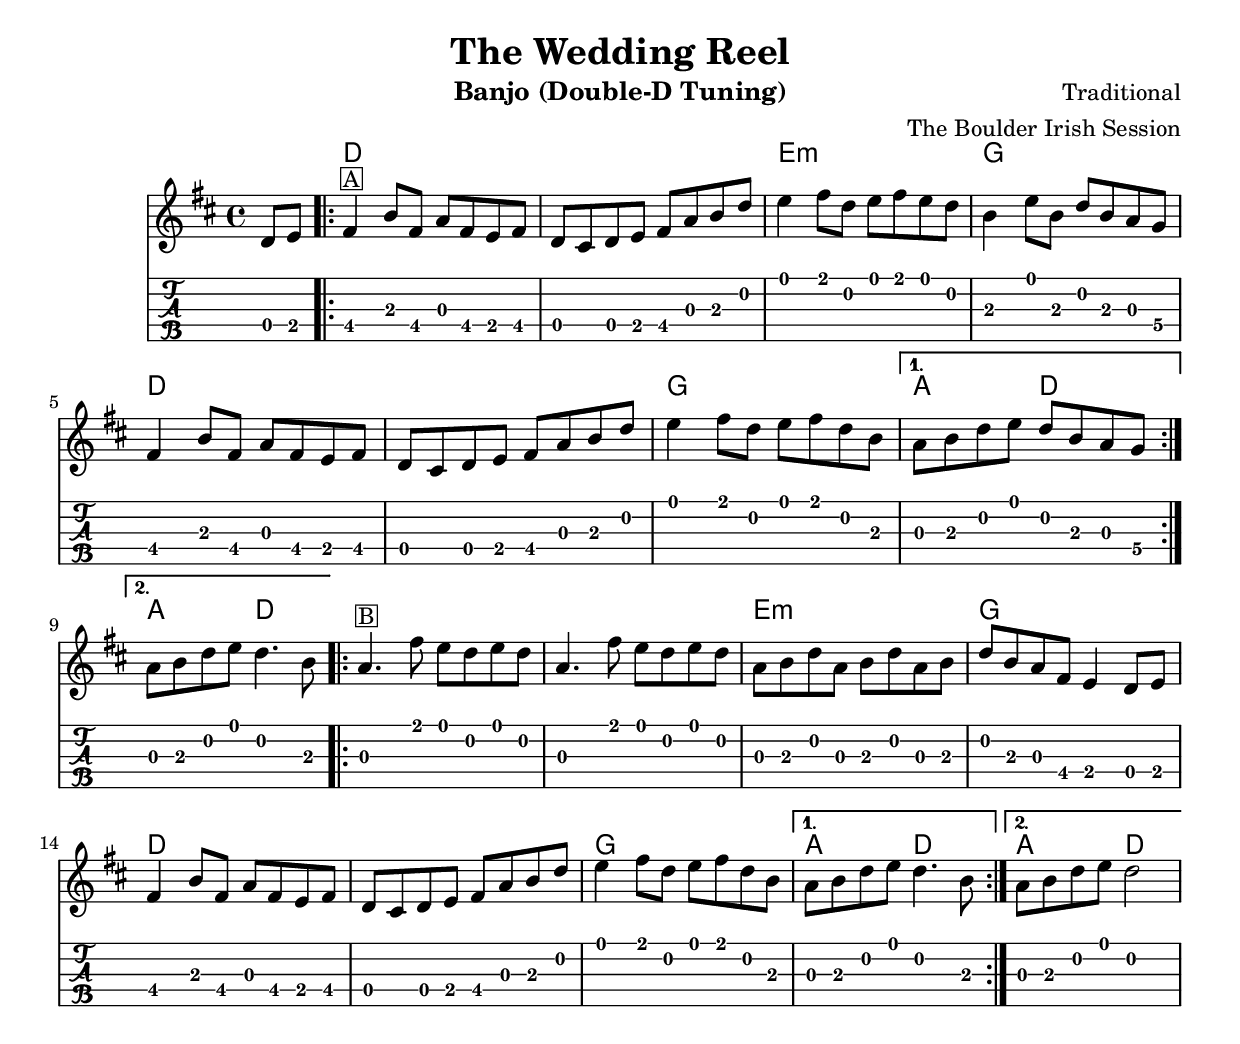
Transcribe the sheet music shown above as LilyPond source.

\version "2.18.2"
\language "english"

\version "2.18.2"
\language "english"

theWeddingReelMelodyA = \relative c' {
  \partial 4
  d8 e
  \repeat volta 2 {
    | fs4^\markup {\box A} b8 fs a fs e fs
    | d cs d e fs a b d
    | e4 fs8 d e fs e d
    | b4 e8 b d b a g

    | fs4 b8 fs a fs e fs
    | d cs d e fs a b d
    | e4 fs8 d e fs d b
  }
  \alternative {
    { | a b d e d b a g }
    { | a b d e d4. b8 }
  }
}

theWeddingReelMelodyB = \relative c'' {
  \repeat volta 2 {
    | a4.^\markup {\box B} fs'8 e d e d
    | a4. fs'8 e d e d
    | a b d a b d a b
    | d b a fs e4 d8 e

    | fs4 b8 fs a fs e fs
    | d cs d e fs a b d
    | e4 fs8 d e fs d b
  }
  \alternative {
    { | a b d e d4. b8 }
    { | a b d e d2 }
  }
}

theWeddingReelMelody = {
  \key d \major
  \time 4/4

  \theWeddingReelMelodyA
  \theWeddingReelMelodyB
}

theWeddingReelHarmonyPart = \chordmode {
  \repeat volta 2 {
    | d1
    | d1
    | e1:min
    | g1
    | d1
    | d1
    | g1
  }
  \alternative {
    { | a2 d2 }
    { | a2 d2 }
  }
}


theWeddingReelHarmony = {
  s4
  \theWeddingReelHarmonyPart
  \theWeddingReelHarmonyPart
}

\version "2.18.2"
\language "english"

%% Clawhammer banjo tunings. Double-D is just Double-C capoed up one position.

banjo-double-c-tuning = \stringTuning <g c g c' d'>
banjo-double-d-tuning = \stringTuning <a d a d' e'>


\book {
  \header {
    title = "The Wedding Reel"
    instrument = "Banjo (Double-D Tuning)"
    composer = "Traditional"
    arranger = "The Boulder Irish Session"
  }

  \score {
    <<
      \new ChordNames {
        \set chordChanges = ##t
        \theWeddingReelHarmony
      }
      \new Staff {
        \clef treble
        \theWeddingReelMelody
      }
      \new TabStaff \with {
        stringTunings = #banjo-double-d-tuning
      } {
        \transpose c c, \theWeddingReelMelody
      }
    >>
    \layout {}
  }
}
